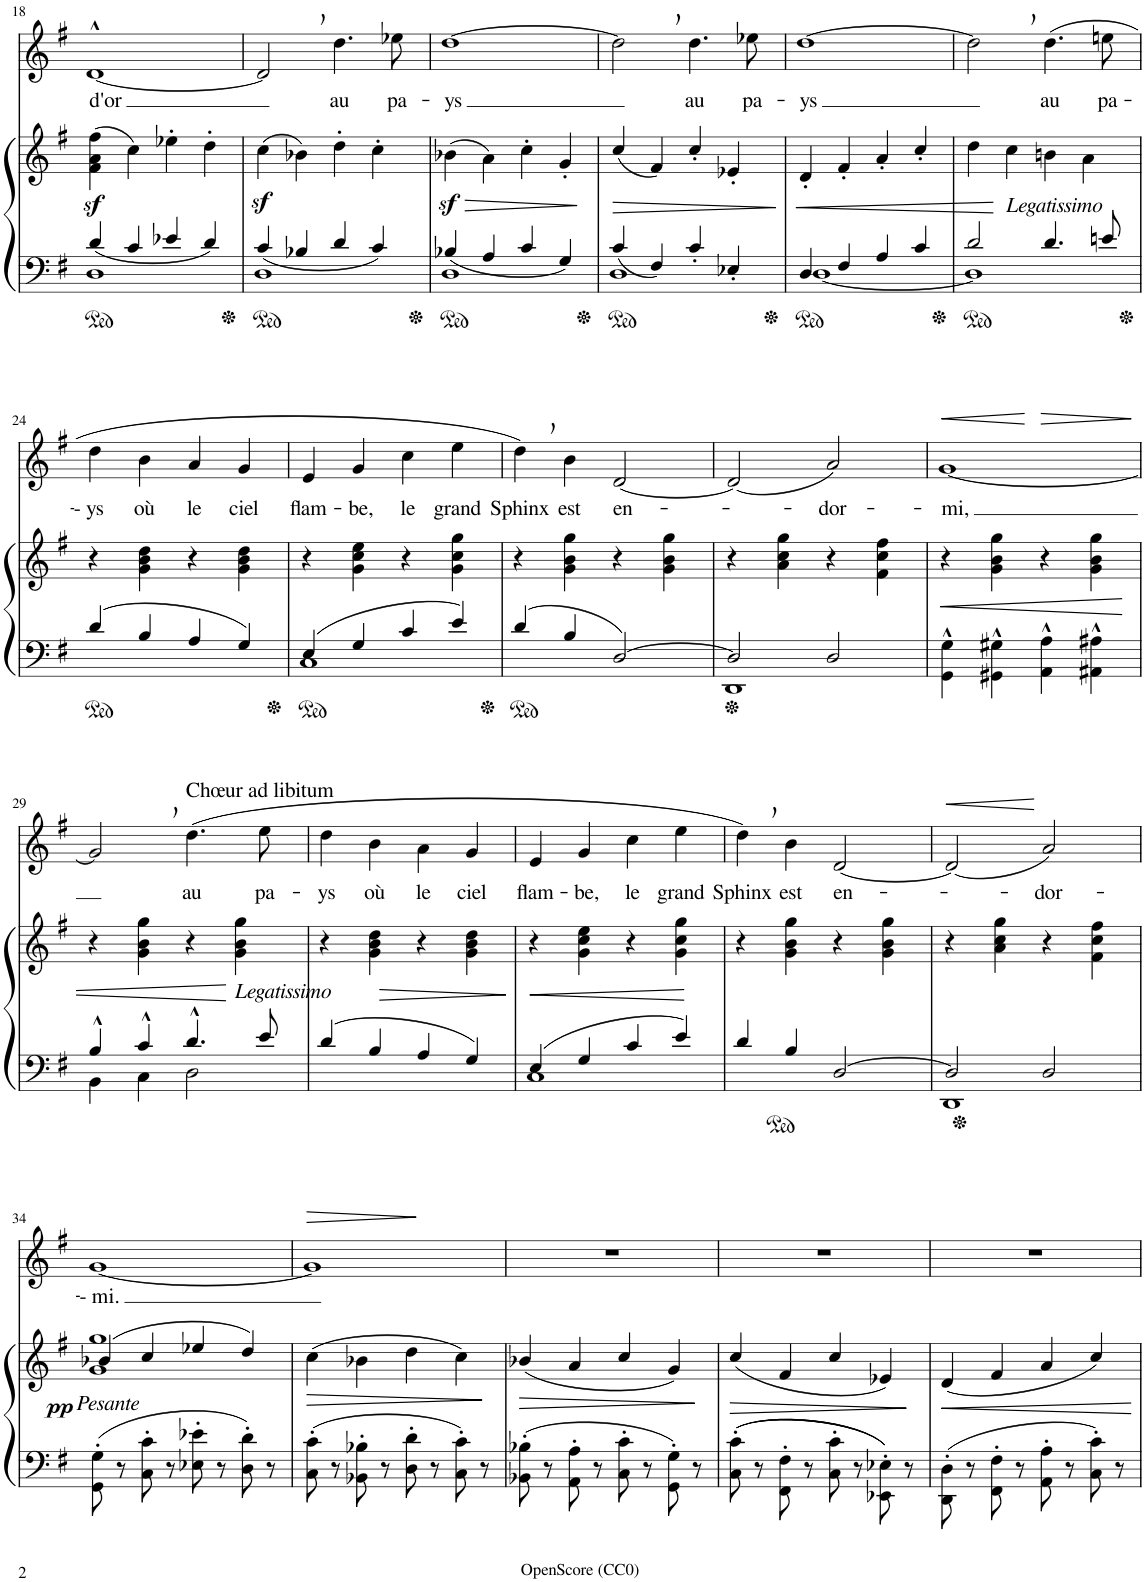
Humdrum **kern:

**kern	**kern	**dynam	**kern	**text	**dynam
*part2	*part2	*part2	*part1	*part1	*part1
*staff3	*staff2	*staff2/3	*staff1	*staff1	*staff1
*I"Piano	*	*	*I"Chant Voice	*	*
*I'Pno	*	*	*	*	*
!!LO:PB:g=z
*clefF4	*clefG2	*	*clefG2	*	*
*k[f#]	*k[f#]	*	*k[f#]	*	*
*M4/4	*M4/4	*	*M4/4	*	*
=18	=18	=18	=18	=18	=18
*^	*	*	*	*	*
!	!	!	!	!	!LO:LY:b	!
1D	4d/	(4f#\z< 4a\z< 4ff#\z<	.	[1d^^	d'or	.
.	4c/	4cc\)	.	.	.	.
.	4e-X/	4ee-X'\	.	.	.	.
.	4d/	4dd'\	.	.	.	.
=19	=19	=19	=19	=19	=19	=19
1D	4c/	(4ccz<\	.	2d,/]	.	.
.	4B-X/	4b-X\)	.	.	.	.
!	!	!	!	!	!LO:LY:b	!
.	4d/	4dd'\	.	4.dd\	au	.
.	4c/	4cc'\	.	.	.	.
!	!	!	!	!	!LO:LY:b	!
.	.	.	.	8ee-X\	pa-	.
=20	=20	=20	=20	=20	=20	=20
!	!	!	!LO:HP:b	!	!LO:LY:b	!
1D	4B-X/	(4b-Xz<\	>	[1dd	-ys	.
.	4A/	4a\)	.	.	.	.
.	4c/	4cc'\	.	.	.	.
.	4G/	4g'/	]	.	.	.
=21	=21	=21	=21	=21	=21	=21
!	!	!	!LO:HP:b	!	!	!
1D	4c/	(4cc/	>	2dd,\]	.	.
.	4F#/	4f#/)	.	.	.	.
!	!	!	!	!	!LO:LY:b	!
.	4c'</	4cc'/	.	4.dd\	au	.
.	4E-X'</	4e-X'/	.	.	.	.
!	!	!	!	!	!LO:LY:b	!
.	.	.	.	8ee-X\	pa-	.
*v	*v	*	*	*	*	*
.	.	]	.	.	.
=22	=22	=22	=22	=22	=22
*^	*	*	*	*	*
!	!	!	!LO:HP:b	!	!LO:LY:b	!
4D/	[1D	4d'/	<	[1dd	-ys	.
4F#/	.	4f#'/	.	.	.	.
4A/	.	4a'/	.	.	.	.
4c/	.	4cc'/	.	.	.	.
=23	=23	=23	=23	=23	=23	=23
2d/	1D]	4dd\	.	2dd,\]	.	.
!	!	!LO:TX:b:i:t=Legatissimo	!	!	!	!
.	.	4cc\	[	.	.	.
!	!	!	!	!	!LO:LY:b	!
4.d/	.	4bn\	.	(4.dd\	au	.
.	.	4a\	.	.	.	.
!	!	!	!	!	!LO:LY:b	!
8en/	.	.	.	8een\	pa-	.
*v	*v	*	*	*	*	*
!!LO:LB:g=z
=24	=24	=24	=24	=24	=24
!	!	!	!	!LO:LY:b	!
4d/	4r	.	4dd\	-- ys	.
!	!	!	!	!LO:LY:b	!
4B/	4g\ 4b\ 4dd\	.	4b\	où	.
!	!	!	!	!LO:LY:b	!
4A/	4r	.	4a/	le	.
!	!	!	!	!LO:LY:b	!
4G/	4g\ 4b\ 4dd\	.	4g/	ciel	.
=25	=25	=25	=25	=25	=25
*^	*	*	*	*	*
!	!	!	!	!	!LO:LY:b	!
4E/	1C	4r	.	4e/	flam-	.
!	!	!	!	!	!LO:LY:b	!
4G/	.	4g\ 4cc\ 4ee\	.	4g/	-be,	.
!	!	!	!	!	!LO:LY:b	!
4c/	.	4r	.	4cc\	le	.
!	!	!	!	!	!LO:LY:b	!
4e/	.	4g\ 4cc\ 4gg\	.	4ee\	grand	.
*v	*v	*	*	*	*	*
=26	=26	=26	=26	=26	=26
!	!	!	!	!LO:LY:b	!
4d/	4r	.	4dd,\)	Sphinx	.
!	!	!	!	!LO:LY:b	!
4B/	4g\ 4b\ 4gg\	.	4b\	est	.
!	!	!	!	!LO:LY:b	!
[2D/	4r	.	[2d/	en-	.
.	4g\ 4b\ 4gg\	.	.	.	.
=27	=27	=27	=27	=27	=27
*^	*	*	*	*	*
2D/]	1DD	4r	.	(2d/]	.	.
.	.	4a\ 4cc\ 4gg\	.	.	.	.
!	!	!	!	!	!LO:LY:b	!
2D/	.	4r	.	2a/)	-dor-	.
.	.	4f#\ 4cc\ 4ff#\	.	.	.	.
*v	*v	*	*	*	*	*
=28	=28	=28	=28	=28	=28
!	!	!LO:HP:b	!	!LO:LY:b	!LO:HP:b
*	*	*	*^	*	*
4GG\^^ 4G\^^	4r	<	[<1g	2ryy	-mi,	<
4GG#X\^^ 4G#X\^^	4g\ 4b\ 4gg\	.	.	.	.	.
4AA\^^ 4A\^^	4r	.	.	2ryy	.	[
4AA#X\^^ 4A#X\^^	4g\ 4b\ 4gg\	.	.	.	.	.
*	*	*	*v	*v	*	*
!!LO:LB:g=z
=29	=29	=29	=29	=29	=29
*^	*	*	*	*	*
4B^^/	4BB\	4r	.	2g,/]	.	.
4c^^/	4C\	4g\ 4b\ 4gg\	.	.	.	.
!	!	!	!	!LO:TX:a:t=Chœur ad libitum	!	!
!	!	!	!	!	!LO:LY:b	!
4.d^^/	2D\	4r	.	(4.dd\	au	.
!	!	!LO:TX:b:i:t=Legatissimo	!	!	!	!
.	.	4g\ 4b\ 4gg\	[	.	.	.
!	!	!	!	!	!LO:LY:b	!
8e/	.	.	.	8ee\	pa-	.
*v	*v	*	*	*	*	*
=30	=30	=30	=30	=30	=30
!	!	!	!	!LO:LY:b	!
4d/	4r	.	4dd\	-ys	.
!	!	!LO:HP:b	!	!LO:LY:b	!
4B/	4g\ 4b\ 4dd\	>	4b\	où	.
!	!	!	!	!LO:LY:b	!
4A/	4r	.	4a\	le	.
!	!	!	!	!LO:LY:b	!
4G/	4g\ 4b\ 4dd\	.	4g/	ciel	.
.	.	]	.	.	.
=31	=31	=31	=31	=31	=31
*^	*	*	*	*	*
!	!	!	!LO:HP:b	!	!LO:LY:b	!
4E/	1C	4r	<	4e/	flam-	.
!	!	!	!	!	!LO:LY:b	!
4G/	.	4g\ 4cc\ 4ee\	.	4g/	-be,	.
!	!	!	!	!	!LO:LY:b	!
4c/	.	4r	.	4cc\	le	.
!	!	!	!	!	!LO:LY:b	!
4e/	.	4g\ 4cc\ 4gg\	[	4ee\	grand	.
*v	*v	*	*	*	*	*
=32	=32	=32	=32	=32	=32
!	!	!	!	!LO:LY:b	!
4d/	4r	.	4dd,\)	Sphinx	.
!	!	!	!	!LO:LY:b	!
4B/	4g\ 4b\ 4gg\	.	4b\	est	.
!	!	!	!	!LO:LY:b	!
[2D/	4r	.	[2d/	en-	.
.	4g\ 4b\ 4gg\	.	.	.	.
=33	=33	=33	=33	=33	=33
*^	*	*	*	*	*
!	!	!	!	!	!	!LO:HP:b
2D/]	1DD	4r	.	(2d/]	.	<
.	.	4a\ 4cc\ 4gg\	.	.	.	.
!	!	!	!	!	!LO:LY:b	!
2D/	.	4r	.	2a/)	-dor-	[
.	.	4f#\ 4cc\ 4ff#\	.	.	.	.
*v	*v	*	*	*	*	*
!!LO:LB:g=z
=34	=34	=34	=34	=34	=34
*	*^	*	*	*	*
!	!LO:TX:b:i:t=Pesante	!	!	!	!	!
!	!	!	!LO:DY:b	!	!LO:LY:b	!
8GG\' 8G\'	(>4b-X/	1g 1gg	pp	[1g	-- mi.	.
8r	.	.	.	.	.	.
8C\' 8c\'	4cc/	.	.	.	.	.
8r	.	.	.	.	.	.
8E-X\' 8e-X\'	4ee-X/	.	.	.	.	.
8r	.	.	.	.	.	.
8D\' 8d\'	4dd/)	.	.	.	.	.
8r	.	.	.	.	.	.
*	*v	*v	*	*	*	*
=35	=35	=35	=35	=35	=35
!	!	!LO:HP:b	!	!	!LO:HP:b
8C\' 8c\'	(>4cc\	>	1g]	.	>
8r	.	.	.	.	.
8BB-X\' 8B-X\'	4b-X\	.	.	.	.
8r	.	.	.	.	.
8D\' 8d\'	4dd\	.	.	.	.
8r	.	.	.	.	.
8C\' 8c\'	4cc\)	]	.	.	.
8r	.	.	.	.	.
.	.	.	.	.	]
=36	=36	=36	=36	=36	=36
!	!	!LO:HP:b	!	!	!
8BB-X\' 8B-X\'	(4b-X/	>	1r	.	.
8r	.	.	.	.	.
8AA\' 8A\'	4a/	.	.	.	.
8r	.	.	.	.	.
8C\' 8c\'	4cc/	.	.	.	.
8r	.	.	.	.	.
8GG\' 8G\'	4g/)	]	.	.	.
8r	.	.	.	.	.
=37	=37	=37	=37	=37	=37
!	!	!LO:HP:b	!	!	!
8C\' 8c\'	(4cc/	>	1r	.	.
8r	.	.	.	.	.
8FF#\' 8F#\'	4f#/	.	.	.	.
8r	.	.	.	.	.
8C\' 8c\'	4cc/	.	.	.	.
8r	.	.	.	.	.
8EE-X\' 8E-X\'	4e-X/)	]	.	.	.
8r	.	.	.	.	.
=38	=38	=38	=38	=38	=38
!	!	!LO:HP:b	!	!	!
8DD\' 8D\'	(<4d/	<	1r	.	.
8r	.	.	.	.	.
8FF#\' 8F#\'	4f#/	.	.	.	.
8r	.	.	.	.	.
8AA\' 8A\'	4a/	.	.	.	.
8r	.	.	.	.	.
8C\' 8c\'	4cc/)	.	.	.	.
8r	.	.	.	.	.
.	.	[	.	.	.
=	=	=	=	=	=
*-	*-	*-	*-	*-	*-
